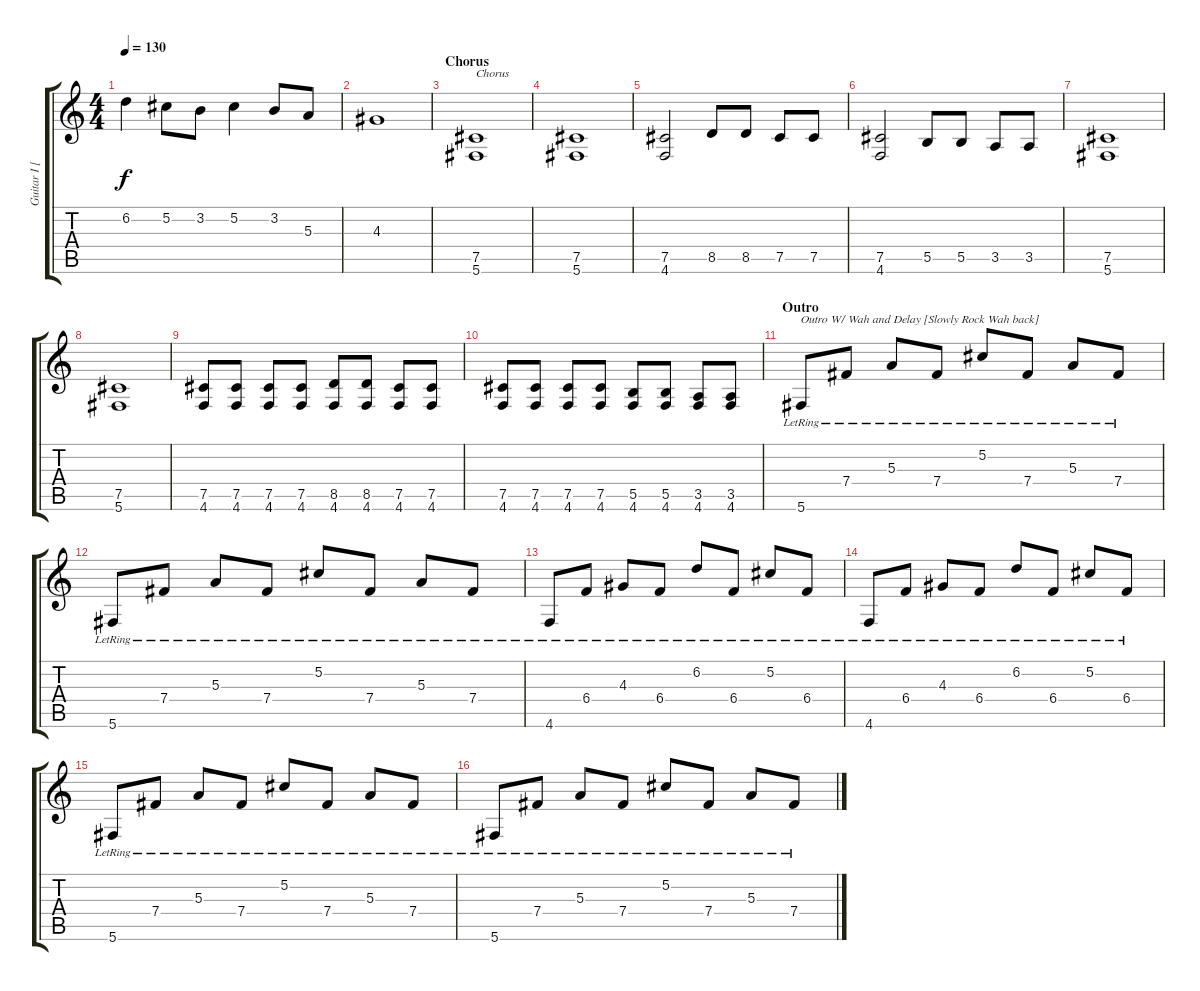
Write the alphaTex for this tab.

\track ("Guitar I [Sundin]" "Guitar I [") {instrument distortionguitar}
\staff {score tabs}
\tuning (Db4 Ab3 E3 B2 Gb2 Db2) {hide}
\ts (4 4)
\tempo 130
\clef g2
\ks c
6.2.4{dy f} 5.2.8 3.2.8 5.2.4 3.2.8 5.3.8 |
4.3.1 |
\section ("" "Chorus")
(7.5 5.6).1{txt "Chorus"} |
(7.5 5.6).1 |
(7.5 4.6).2 8.5.8 8.5.8 7.5.8 7.5.8 |
(7.5 4.6).2 5.5.8 5.5.8 3.5.8 3.5.8 |
(7.5 5.6).1 |
(7.5 5.6).1 |
(7.5 4.6).8 (7.5 4.6).8 (7.5 4.6).8 (7.5 4.6).8 (8.5 4.6).8 (8.5 4.6).8 (7.5 4.6).8 (7.5 4.6).8 |
(7.5 4.6).8 (7.5 4.6).8 (7.5 4.6).8 (7.5 4.6).8 (5.5 4.6).8 (5.5 4.6).8 (3.5 4.6).8 (3.5 4.6).8 |
\section ("" "Outro")
5.6{lr}.8{txt "Outro W/ Wah and Delay [Slowly Rock Wah back]" volume 10 balance 8} 7.4{lr}.8 5.3{lr}.8 7.4{lr}.8 5.2{lr}.8 7.4{lr}.8 5.3{lr}.8 7.4{lr}.8 |
5.6{lr}.8 7.4{lr}.8 5.3{lr}.8 7.4{lr}.8 5.2{lr}.8 7.4{lr}.8 5.3{lr}.8 7.4{lr}.8 |
4.6{lr}.8 6.4{lr}.8 4.3{lr}.8 6.4{lr}.8 6.2{lr}.8 6.4{lr}.8 5.2{lr}.8 6.4{lr}.8 |
4.6{lr}.8 6.4{lr}.8 4.3{lr}.8 6.4{lr}.8 6.2{lr}.8 6.4{lr}.8 5.2{lr}.8 6.4{lr}.8 |
5.6{lr}.8 7.4{lr}.8 5.3{lr}.8 7.4{lr}.8 5.2{lr}.8 7.4{lr}.8 5.3{lr}.8 7.4{lr}.8 |
5.6{lr}.8 7.4{lr}.8 5.3{lr}.8 7.4{lr}.8 5.2{lr}.8 7.4{lr}.8 5.3{lr}.8 7.4{lr}.8
